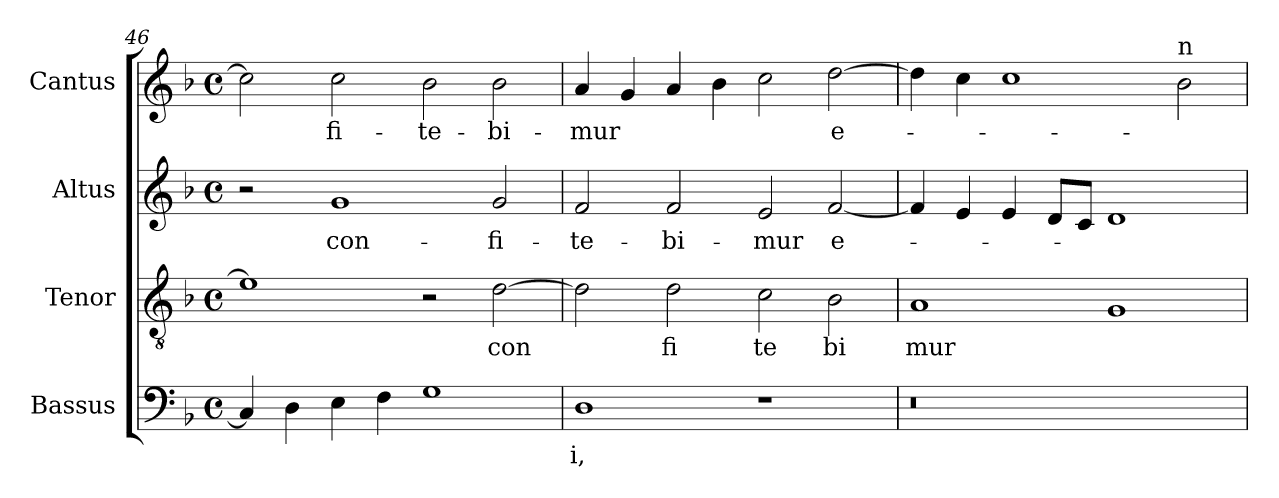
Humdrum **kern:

**kern	**text	**kern	**text	**kern	**text	**kern	**text
*part4	*part4	*part3	*part3	*part2	*part2	*part1	*part1
*staff4	*staff4	*staff3	*staff3	*staff2	*staff2	*staff1	*staff1
*I"Bassus	*	*I"Tenor	*	*I"Altus	*	*I"Cantus	*
*clefF4	*	*clefGv2	*	*clefG2	*	*clefG2	*
*k[b-]	*	*k[b-]	*	*k[b-]	*	*k[b-]	*
*F:	*	*F:	*	*F:	*	*F:	*
*M4/4	*	*M4/4	*	*M4/4	*	*M4/4	*
*met(c)	*	*met(c)	*	*met(c)	*	*met(c)	*
=46	=46	=46	=46	=46	=46	=46	=46
4C/]	.	1e]	.	2r	.	2cc\]	.
4D\	.	.	.	.	.	.	.
!	!	!	!	!	!LO:LY:b:cj	!	!LO:LY:b:cj
4E\	.	.	.	1g	con-	2cc\	-fi-
4F\	.	.	.	.	.	.	.
!	!	!	!	!	!	!	!LO:LY:b:cj
1G	.	2r	.	.	.	2b-\	-te-
!	!	!	!LO:LY:b	!	!LO:LY:b:cj	!	!LO:LY:b:cj
.	.	[>2d\	-con	2g/	-fi-	2b-\	-bi-
=47	=47	=47	=47	=47	=47	=47	=47
!	!LO:LY:b:cj	!	!	!	!LO:LY:b:cj	!	!LO:LY:b
1D	-i,	2d\]	.	2f/	-te-	4a/	-mur
.	.	.	.	.	.	4g/	.
!	!	!	!LO:LY:b:cj	!	!LO:LY:b:cj	!	!
.	.	2d\	fi	2f/	-bi-	4a/	.
.	.	.	.	.	.	4b-\	.
!	!	!	!LO:LY:b:cj	!	!LO:LY:b:cj	!	!
1r	.	2c\	te	2e/	-mur	2cc\	.
!	!	!	!LO:LY:b:cj	!	!LO:LY:b:cj	!	!LO:LY:b:cj
.	.	2B-\	bi	[<2f/	e-	[>2dd\	e-
=48	=48	=48	=48	=48	=48	=48	=48
!	!	!	!LO:LY:b	!	!	!	!
0r	.	1A	mur	4f/]	.	4dd\]	.
.	.	.	.	4e/	.	4cc\	.
.	.	.	.	4e/	.	1cc	.
.	.	.	.	8d/L	.	.	.
.	.	.	.	8c/J	.	.	.
.	.	1G	.	1d	.	.	.
!	!	!	!	!	!	!LO:TX:a:t=n	!
.	.	.	.	.	.	2b-\	.
=	=	=	=	=	=	=	=
*-	*-	*-	*-	*-	*-	*-	*-
